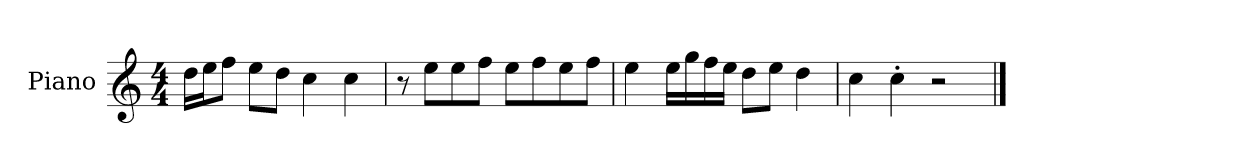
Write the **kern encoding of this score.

**kern
*part1
*staff1
*I"Piano
*I'P-no
*clefG2
*k[]
*M4/4
*MM90
=1
16dd\LL
16ee\J
8ff\J
8ee\L
8dd\J
4cc\
4cc\
=2
8r
8ee\L
8ee\
8ff\J
8ee\L
8ff\
8ee\
8ff\J
=3
4ee\
16ee\LL
16gg\
16ff\
16ee\JJ
8dd\L
8ee\J
4dd\
=4
4cc\
4cc'\
2r
==
*-
